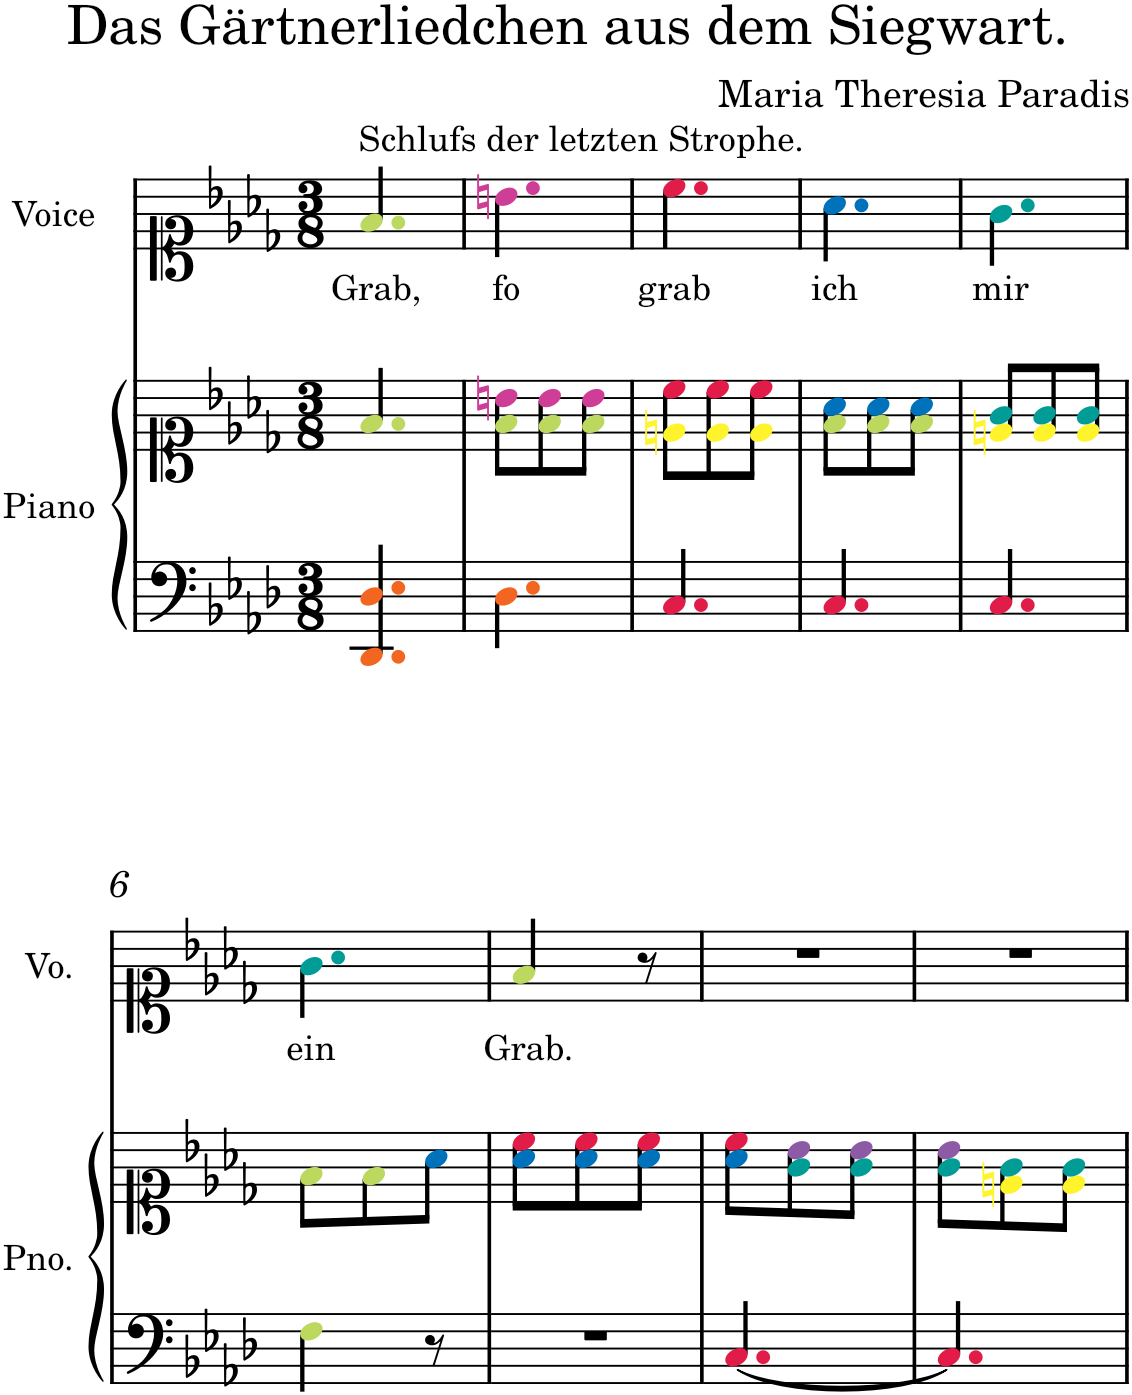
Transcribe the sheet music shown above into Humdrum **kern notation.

**kern	**kern	**kern	**text
*part2	*part2	*part1	*part1
*staff3	*staff2	*staff1	*staff1
*I"Piano	*	*I"Voice	*
*I'Pno.	*	*I'Vo.	*
*clefF4	*clefC1	*clefC1	*
*k[b-e-a-d-]	*k[b-e-a-d-]	*k[b-e-a-d-]	*
*M3/8	*M3/8	*M3/8	*
=1	=1	=1	=1
!	!	!LO:TX:a:t=Schlufs der letzten Strophe.	!
!	!	!	!LO:LY:b
4.DD-i/ 4.D-i/	4.fj/	4.fj/	Grab,
=2	=2	=2	=2
!	!	!	!LO:LY:b
4.D-i\	8fj\ 8bnZ\L	4.bnZ\	fo
.	8fj\ 8bZ\	.	.
.	8fj\ 8bZ\J	.	.
=3	=3	=3	=3
!	!	!	!LO:LY:b
4.CV/	8enN\ 8ccV\L	4.ccV\	grab
.	8eN\ 8ccV\	.	.
.	8eN\ 8ccV\J	.	.
=4	=4	=4	=4
!	!	!	!LO:LY:b
4.CV/	8fj\ 8a-l\L	4.a-l\	ich
.	8fj\ 8a-l\	.	.
.	8fj\ 8a-l\J	.	.
=5	=5	=5	=5
!	!	!	!LO:LY:b
4.CV/	8enN/ 8g!/L	4.g!\	mir
.	8eN/ 8g!/	.	.
.	8eN/ 8g!/J	.	.
!!LO:LB:g=z
=6	=6	=6	=6
!	!	!	!LO:LY:b
4Fj\	8fj\L	4.g!\	ein
.	8fj\	.	.
8r	8a-l\J	.	.
=7	=7	=7	=7
!	!	!	!LO:LY:b
4.r	8a-l\ 8ccV\L	4fj/	Grab.
.	8a-l\ 8ccV\	.	.
.	8a-l\ 8ccV\J	8r	.
=8	=8	=8	=8
[4.CV/	8a-l\ 8ccV\L	4.r	.
.	8g!\ 8b-+\	.	.
.	8g!\ 8b-+\J	.	.
=9	=9	=9	=9
4.CV/]	8g!\ 8b-+\L	4.r	.
.	8enN\ 8g!\	.	.
.	8eN\ 8g!\J	.	.
=	=	=	=
*-	*-	*-	*-
